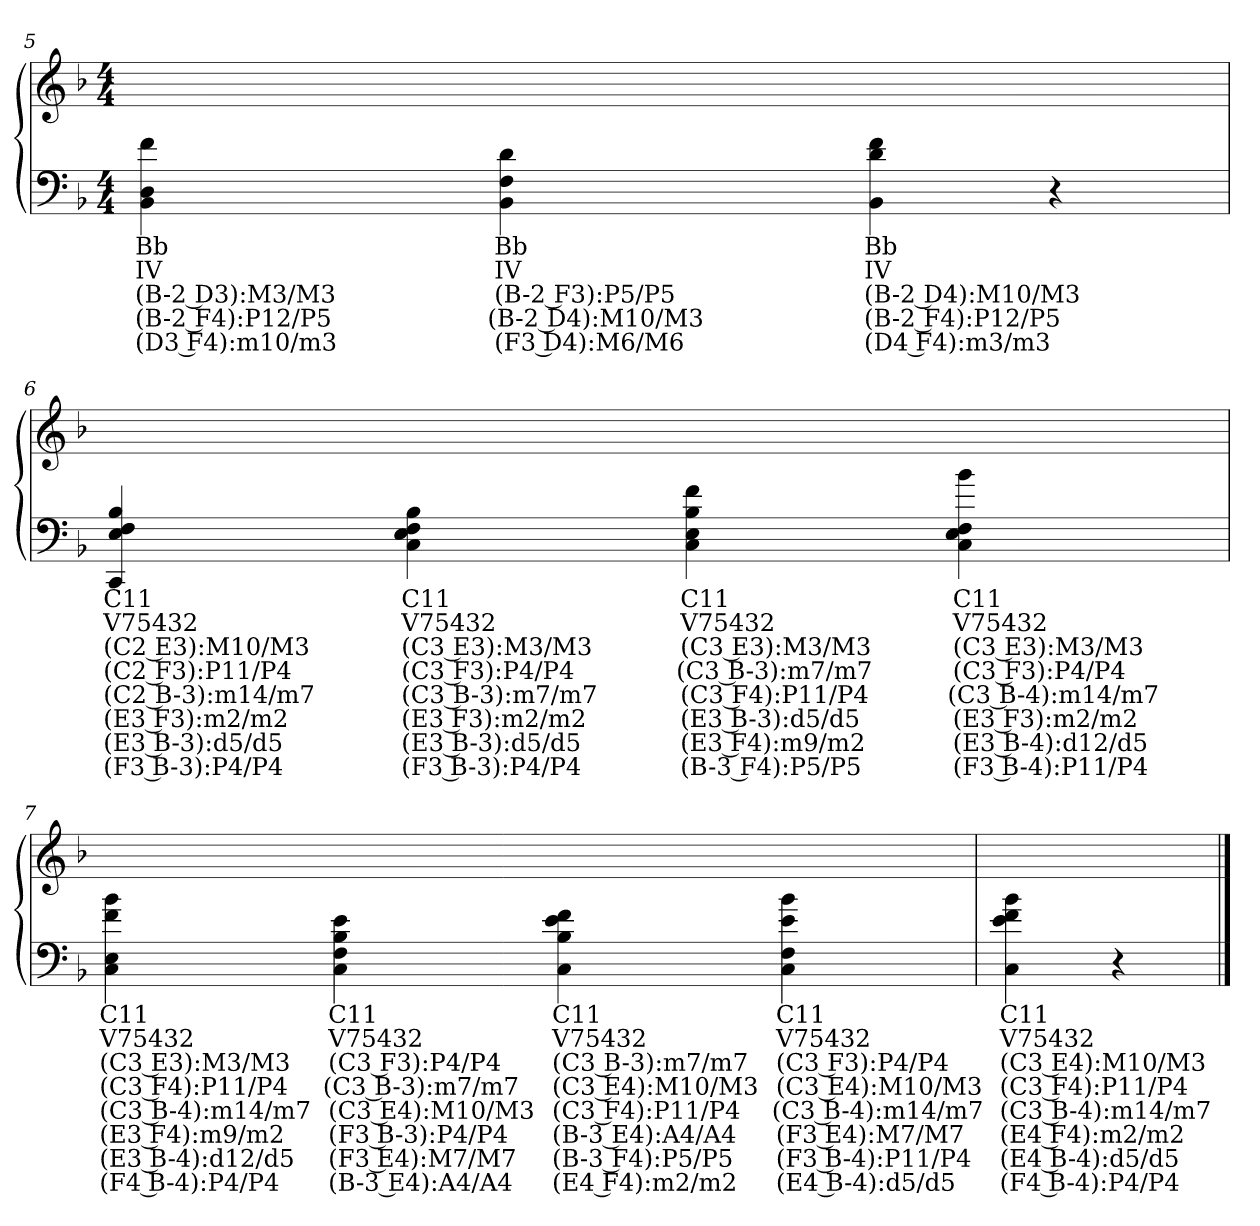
**kern	**text	**text	**text	**text	**text	**text	**text	**text	**kern
*part2	*part2	*part2	*part2	*part2	*part2	*part2	*part2	*part2	*part1
*staff2	*staff2	*staff2	*staff2	*staff2	*staff2	*staff2	*staff2	*staff2	*staff1
*clefF4	*	*	*	*	*	*	*	*	*clefG2
*k[b-]	*	*	*	*	*	*	*	*	*k[b-]
*F:	*	*	*	*	*	*	*	*	*F:
*M4/4	*	*	*	*	*	*	*	*	*M4/4
=5	=5	=5	=5	=5	=5	=5	=5	=5	=5
4BB- 4D 4f	Bb	IV	(B-2 D3):M3/M3	(B-2 F4):P12/P5	(D3 F4):m10/m3	.	.	.	1ryy
4BB- 4F 4d	Bb	IV	(B-2 F3):P5/P5	(B-2 D4):M10/M3	(F3 D4):M6/M6	.	.	.	.
4BB- 4d 4f	Bb	IV	(B-2 D4):M10/M3	(B-2 F4):P12/P5	(D4 F4):m3/m3	.	.	.	.
4r	.	.	.	.	.	.	.	.	.
=6	=6	=6	=6	=6	=6	=6	=6	=6	=6
4CC 4E 4F 4B-	C11	V75432	(C2 E3):M10/M3	(C2 F3):P11/P4	(C2 B-3):m14/m7	(E3 F3):m2/m2	(E3 B-3):d5/d5	(F3 B-3):P4/P4	1ryy
4C 4E 4F 4B-	C11	V75432	(C3 E3):M3/M3	(C3 F3):P4/P4	(C3 B-3):m7/m7	(E3 F3):m2/m2	(E3 B-3):d5/d5	(F3 B-3):P4/P4	.
4C 4E 4B- 4f	C11	V75432	(C3 E3):M3/M3	(C3 B-3):m7/m7	(C3 F4):P11/P4	(E3 B-3):d5/d5	(E3 F4):m9/m2	(B-3 F4):P5/P5	.
4C 4E 4F 4b-	C11	V75432	(C3 E3):M3/M3	(C3 F3):P4/P4	(C3 B-4):m14/m7	(E3 F3):m2/m2	(E3 B-4):d12/d5	(F3 B-4):P11/P4	.
=7	=7	=7	=7	=7	=7	=7	=7	=7	=7
4C 4E 4f 4b-	C11	V75432	(C3 E3):M3/M3	(C3 F4):P11/P4	(C3 B-4):m14/m7	(E3 F4):m9/m2	(E3 B-4):d12/d5	(F4 B-4):P4/P4	1ryy
4C 4F 4B- 4e	C11	V75432	(C3 F3):P4/P4	(C3 B-3):m7/m7	(C3 E4):M10/M3	(F3 B-3):P4/P4	(F3 E4):M7/M7	(B-3 E4):A4/A4	.
4C 4B- 4e 4f	C11	V75432	(C3 B-3):m7/m7	(C3 E4):M10/M3	(C3 F4):P11/P4	(B-3 E4):A4/A4	(B-3 F4):P5/P5	(E4 F4):m2/m2	.
4C 4F 4e 4b-	C11	V75432	(C3 F3):P4/P4	(C3 E4):M10/M3	(C3 B-4):m14/m7	(F3 E4):M7/M7	(F3 B-4):P11/P4	(E4 B-4):d5/d5	.
=8	=8	=8	=8	=8	=8	=8	=8	=8	=8
4C 4e 4f 4b-	C11	V75432	(C3 E4):M10/M3	(C3 F4):P11/P4	(C3 B-4):m14/m7	(E4 F4):m2/m2	(E4 B-4):d5/d5	(F4 B-4):P4/P4	2ryy
4r	.	.	.	.	.	.	.	.	.
==	==	==	==	==	==	==	==	==	==
*-	*-	*-	*-	*-	*-	*-	*-	*-	*-
